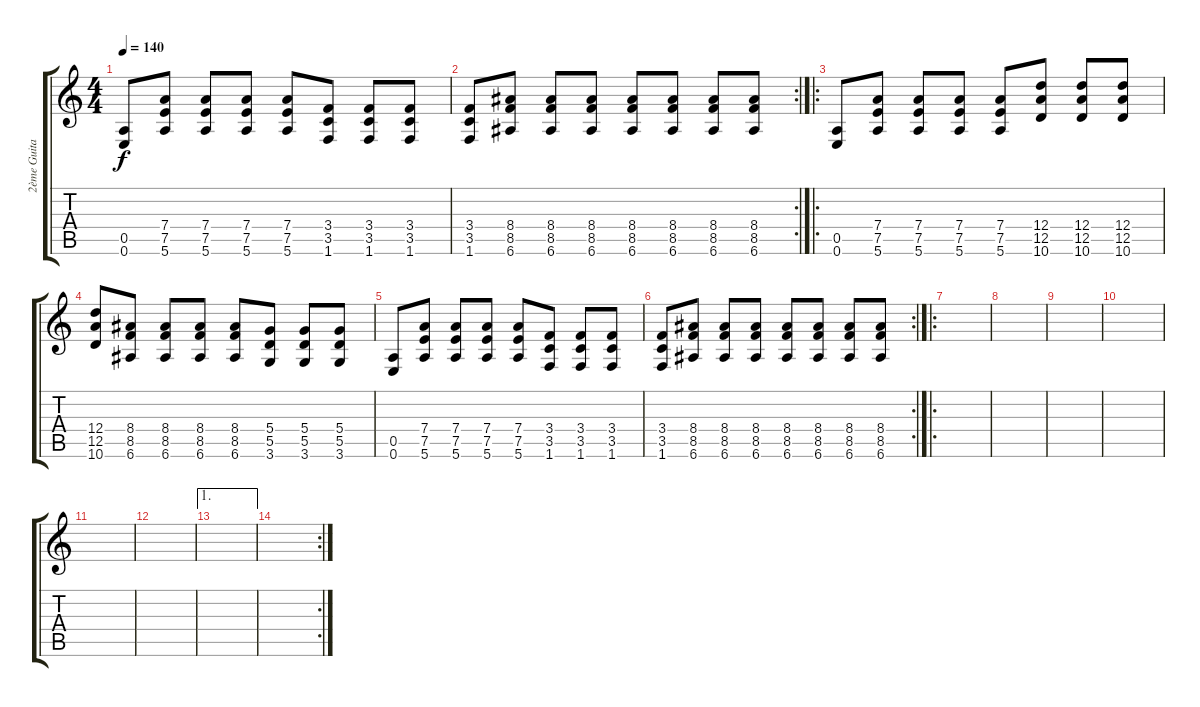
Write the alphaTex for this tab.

\track ("2ème Guitare" "2ème Guita") {instrument overdrivenguitar}
\staff {score tabs}
\tuning (E4 B3 G3 D3 A2 E2) {hide}
\ts (4 4)
\tempo 140
\clef g2
\ks c
(0.5 0.6).8{dy f} (7.4 7.5 5.6).8 (7.4 7.5 5.6).8 (7.4 7.5 5.6).8 (7.4 7.5 5.6).8 (3.4 3.5 1.6).8 (3.4 3.5 1.6).8 (3.4 3.5 1.6).8 |
\rc 2
(3.4 3.5 1.6).8 (8.4 8.5 6.6).8 (8.4 8.5 6.6).8 (8.4 8.5 6.6).8 (8.4 8.5 6.6).8 (8.4 8.5 6.6).8 (8.4 8.5 6.6).8 (8.4 8.5 6.6).8 |
\ro
(0.5 0.6).8 (7.4 7.5 5.6).8 (7.4 7.5 5.6).8 (7.4 7.5 5.6).8 (7.4 7.5 5.6).8 (12.4 12.5 10.6).8 (12.4 12.5 10.6).8 (12.4 12.5 10.6).8 |
(12.4 12.5 10.6).8 (8.4 8.5 6.6).8 (8.4 8.5 6.6).8 (8.4 8.5 6.6).8 (8.4 8.5 6.6).8 (5.4 5.5 3.6).8 (5.4 5.5 3.6).8 (5.4 5.5 3.6).8 |
(0.5 0.6).8 (7.4 7.5 5.6).8 (7.4 7.5 5.6).8 (7.4 7.5 5.6).8 (7.4 7.5 5.6).8 (3.4 3.5 1.6).8 (3.4 3.5 1.6).8 (3.4 3.5 1.6).8 |
\rc 2
(3.4 3.5 1.6).8 (8.4 8.5 6.6).8 (8.4 8.5 6.6).8 (8.4 8.5 6.6).8 (8.4 8.5 6.6).8 (8.4 8.5 6.6).8 (8.4 8.5 6.6).8 (8.4 8.5 6.6).8 |
\ro
|
|
|
|
|
|
\ae 1
|
\rc 2
